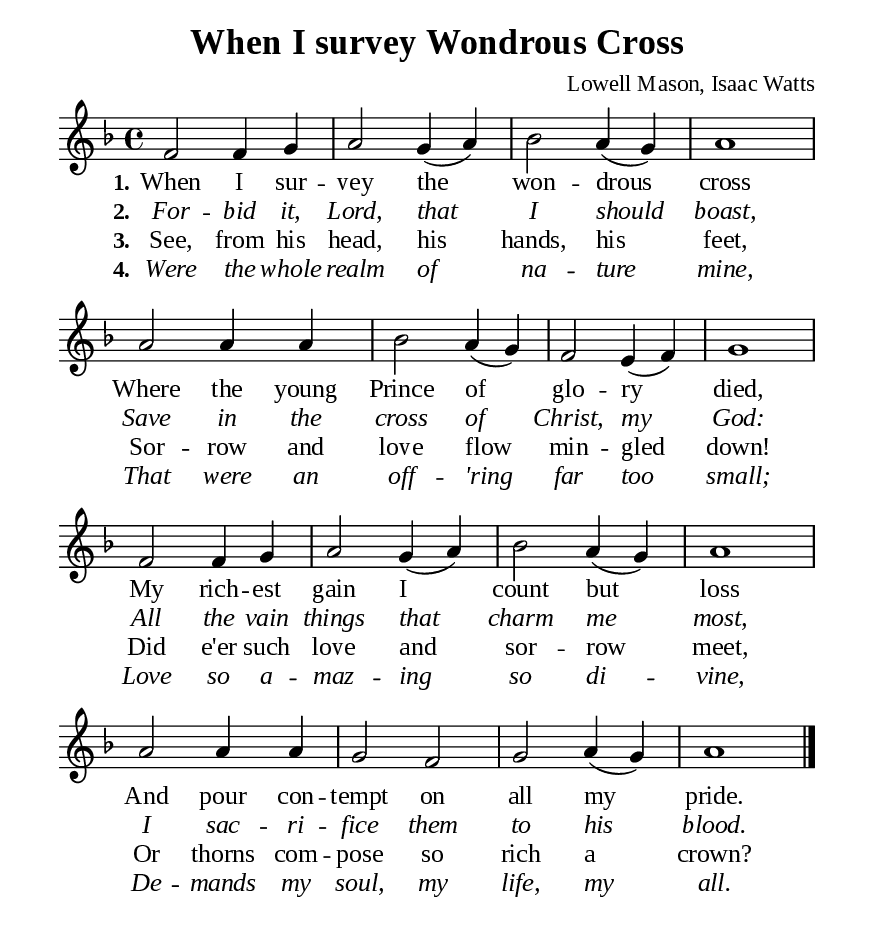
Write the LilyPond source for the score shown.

%%%%%%%%%%%%%%%%%%%%%%%%%%%%%
% CONTENTS OF THIS DOCUMENT
% 1. Common settings
% 2. Verse music
% 3. Verse lyrics
% 4. Layout
%%%%%%%%%%%%%%%%%%%%%%%%%%%%%

%%%%%%%%%%%%%%%%%%%%%%%%%%%%%
% 1. Common settings
%%%%%%%%%%%%%%%%%%%%%%%%%%%%%
\version "2.22.1"

\header {
  title = "When I survey Wondrous Cross"
  composer = "Lowell Mason, Isaac Watts"
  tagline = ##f
}

global= {
  \key f \major
  \time 4/4
  \override Score.BarNumber.break-visibility = ##(#f #f #f)
  \override Lyrics.LyricSpace.minimum-distance = #3.0
}

\paper {
  #(set-paper-size "a5")
  top-margin = 3.2\mm
  bottom-marign = 10\mm
  left-margin = 10\mm
  right-margin = 10\mm
  indent = #0
  #(define fonts
	 (make-pango-font-tree "Liberation Serif"
	 		       "Liberation Serif"
			       "Liberation Serif"
			       (/ 20 20)))
  system-system-spacing = #'((basic-distance . 3) (padding . 3))
}

printItalic = {
  \override LyricText.font-shape = #'italic
}

%%%%%%%%%%%%%%%%%%%%%%%%%%%%%
% 2. Verse music
%%%%%%%%%%%%%%%%%%%%%%%%%%%%%
musicVerseSoprano = \relative c' {
  %{	01	%} f2 f4 g |
  %{	02	%} a2 g4 (a) |
  %{	03	%} bes2 a4 (g) |
  %{	04	%} a1 |
  %{	05	%} a2 a4 a |
  %{	06	%} bes2 a4 (g) |
  %{	07	%} f2 e4 (f) |
  %{	08	%} g1 |
  %{	09	%} f2 f4 g |
  %{	10	%} a2 g4 (a) |
  %{	11	%} bes2 a4 (g) |
  %{	12	%} a1 |
  %{	13	%} a2 a4 a |
  %{	14	%} g2 f |
  %{	15	%} g a4 (g) |
  %{	16	%} a1 \bar "|."
}

%%%%%%%%%%%%%%%%%%%%%%%%%%%%%
% 3. Verse lyrics
%%%%%%%%%%%%%%%%%%%%%%%%%%%%%
verseOne = \lyricmode {
  \set stanza = #"1."
  When I sur -- vey the won -- drous cross
  Where the young Prince of glo -- ry died,
  My rich -- est gain I count but loss
  And pour con -- tempt on all my pride.
}

verseTwo = \lyricmode {
  \set stanza = #"2."
  For -- bid it, Lord, that I should boast,
  Save in the cross of Christ, my God:
  All the vain things that charm me most,
  I sac -- ri -- fice them to his blood.
}

verseThree = \lyricmode {
  \set stanza = #"3."
  See, from his head, his hands, his feet,
  Sor -- row and love flow min -- gled down!
  Did e'er such love and sor -- row meet,
  Or thorns com -- pose so rich a crown?
}

verseFour = \lyricmode {
  \set stanza = #"4."
  Were the whole realm of na -- ture mine,
  That were an off -- 'ring far too small;
  Love so a -- maz -- ing so di -- vine,
  De -- mands my soul, my life, my all.
}

%%%%%%%%%%%%%%%%%%%%%%%%%%%%%
% 4. Layout
%%%%%%%%%%%%%%%%%%%%%%%%%%%%%
\score {
    \new ChoirStaff <<
      \new Staff <<
        \clef "treble"
        \new Voice = "sopranos" { \global   \musicVerseSoprano }
      >>
      \new Lyrics \lyricsto sopranos \verseOne
      \new Lyrics \with \printItalic \lyricsto sopranos \verseTwo
      \new Lyrics \lyricsto sopranos \verseThree
      \new Lyrics \with \printItalic \lyricsto sopranos \verseFour
    >>
}
